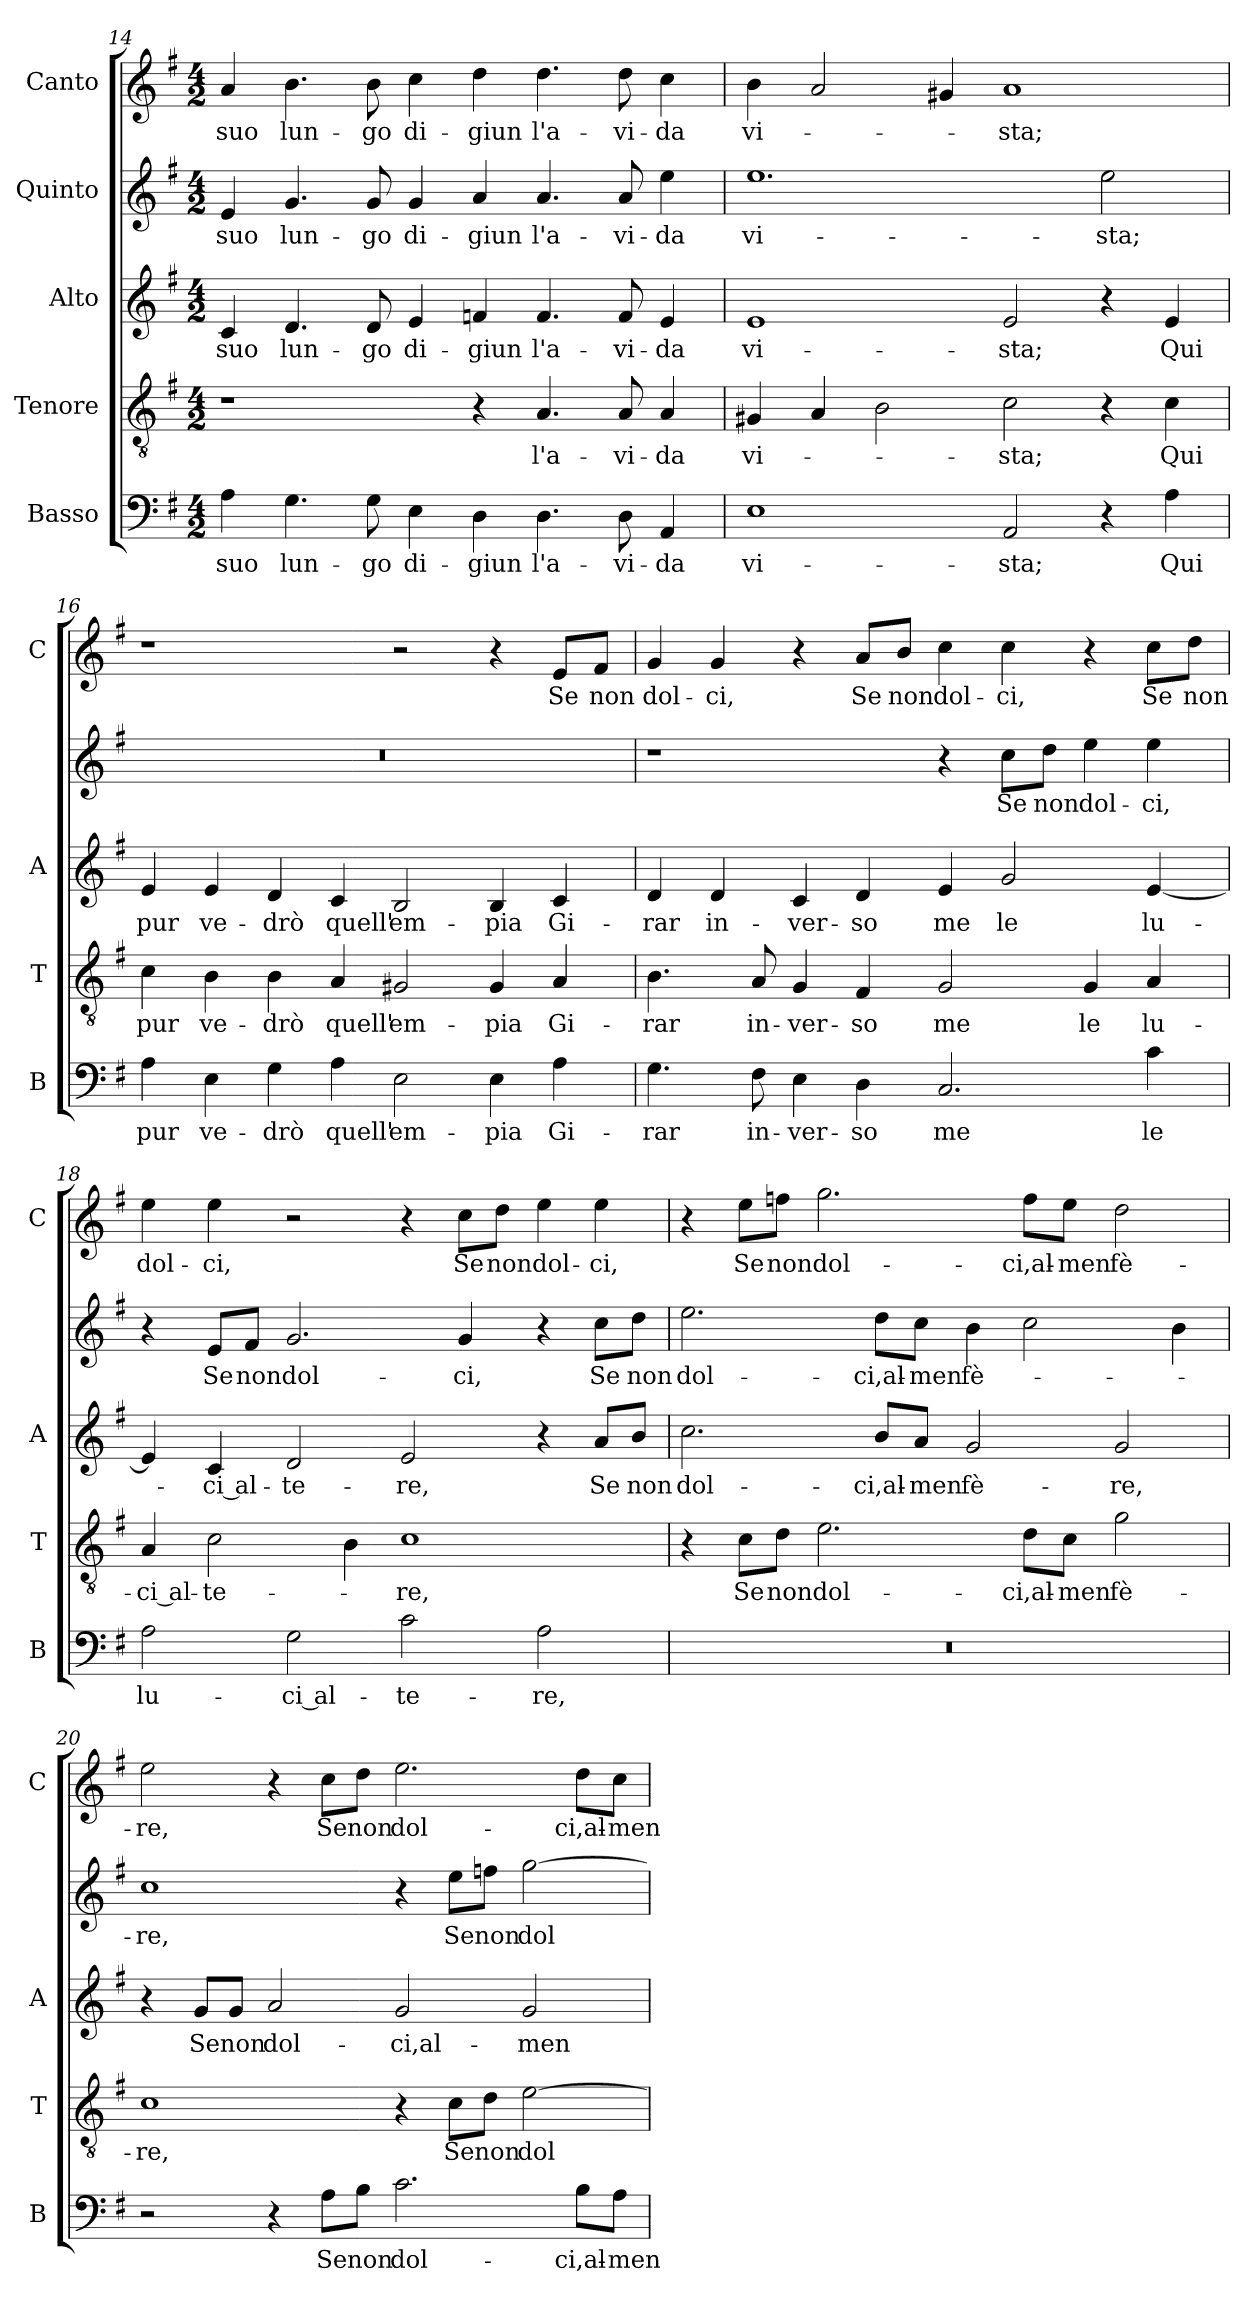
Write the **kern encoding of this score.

**kern	**text	**kern	**text	**kern	**text	**kern	**text	**kern	**text
*part5	*part5	*part4	*part4	*part3	*part3	*part2	*part2	*part1	*part1
*staff5	*staff5	*staff4	*staff4	*staff3	*staff3	*staff2	*staff2	*staff1	*staff1
*I"Basso	*	*I"Tenore	*	*I"Alto	*	*I"Quinto	*	*I"Canto	*
*I'B	*	*I'T	*	*I'A	*	*	*	*I'C	*
*clefF4	*	*clefGv2	*	*clefG2	*	*clefG2	*	*clefG2	*
*k[f#]	*	*k[f#]	*	*k[f#]	*	*k[f#]	*	*k[f#]	*
*G:	*	*G:	*	*G:	*	*G:	*	*G:	*
*M4/2	*	*M4/2	*	*M4/2	*	*M4/2	*	*M4/2	*
=14	=14	=14	=14	=14	=14	=14	=14	=14	=14
!	!LO:LY:b	!	!	!	!LO:LY:b	!	!LO:LY:b	!	!LO:LY:b
4A\	suo	1r	.	4c/	suo	4e/	suo	4a/	suo
!	!LO:LY:b	!	!	!	!LO:LY:b	!	!LO:LY:b	!	!LO:LY:b
4.G\	lun-	.	.	4.d/	lun-	4.g/	lun-	4.b\	lun-
!	!LO:LY:b	!	!	!	!LO:LY:b	!	!LO:LY:b	!	!LO:LY:b
8G\	-go	.	.	8d/	-go	8g/	-go	8b\	-go
!	!LO:LY:b	!	!	!	!LO:LY:b	!	!LO:LY:b	!	!LO:LY:b
4E\	di-	.	.	4e/	di-	4g/	di-	4cc\	di-
!	!LO:LY:b	!	!	!	!LO:LY:b	!	!LO:LY:b	!	!LO:LY:b
4D\	-giun	4r	.	4fn/	-giun	4a/	-giun	4dd\	-giun
!	!LO:LY:b	!	!LO:LY:b	!	!LO:LY:b	!	!LO:LY:b	!	!LO:LY:b
4.D\	l'a-	4.A/	l'a-	4.f/	l'a-	4.a/	l'a-	4.dd\	l'a-
!	!LO:LY:b	!	!LO:LY:b	!	!LO:LY:b	!	!LO:LY:b	!	!LO:LY:b
8D\	-vi-	8A/	-vi-	8f/	-vi-	8a/	-vi-	8dd\	-vi-
!	!LO:LY:b	!	!LO:LY:b	!	!LO:LY:b	!	!LO:LY:b	!	!LO:LY:b
4AA/	-da	4A/	-da	4e/	-da	4ee\	-da	4cc\	-da
!!LO:LB:g=z
=15	=15	=15	=15	=15	=15	=15	=15	=15	=15
!	!LO:LY:b	!	!LO:LY:b	!	!LO:LY:b	!	!LO:LY:b	!	!LO:LY:b
1E	vi-	4G#X/	vi-	1e	vi-	1.ee	vi-	4b\	vi-
.	.	4A/	.	.	.	.	.	2a/	.
.	.	2B\	.	.	.	.	.	.	.
.	.	.	.	.	.	.	.	4g#X/	.
!	!LO:LY:b	!	!LO:LY:b	!	!LO:LY:b	!	!	!	!LO:LY:b
2AA/	-sta;	2c\	-sta;	2e/	-sta;	.	.	1a	-sta;
!	!	!	!	!	!	!	!LO:LY:b	!	!
4r	.	4r	.	4r	.	2ee\	-sta;	.	.
!	!LO:LY:b	!	!LO:LY:b	!	!LO:LY:b	!	!	!	!
4A\	Qui	4c\	Qui	4e/	Qui	.	.	.	.
=16	=16	=16	=16	=16	=16	=16	=16	=16	=16
!	!LO:LY:b	!	!LO:LY:b	!	!LO:LY:b	!	!	!	!
4A\	pur	4c\	pur	4e/	pur	0r	.	1r	.
!	!LO:LY:b	!	!LO:LY:b	!	!LO:LY:b	!	!	!	!
4E\	ve-	4B\	ve-	4e/	ve-	.	.	.	.
!	!LO:LY:b	!	!LO:LY:b	!	!LO:LY:b	!	!	!	!
4G\	-drò	4B\	-drò	4d/	-drò	.	.	.	.
!	!LO:LY:b	!	!LO:LY:b	!	!LO:LY:b	!	!	!	!
4A\	quell'	4A/	quell'	4c/	quell'	.	.	.	.
!	!LO:LY:b	!	!LO:LY:b	!	!LO:LY:b	!	!	!	!
2E\	em-	2G#X/	em-	2B/	em-	.	.	2r	.
!	!LO:LY:b	!	!LO:LY:b	!	!LO:LY:b	!	!	!	!
4E\	-pia	4G#/	-pia	4B/	-pia	.	.	4r	.
!	!LO:LY:b	!	!LO:LY:b	!	!LO:LY:b	!	!	!	!LO:LY:b
4A\	Gi-	4A/	Gi-	4c/	Gi-	.	.	8e/L	Se
!	!	!	!	!	!	!	!	!	!LO:LY:b
.	.	.	.	.	.	.	.	8f#/J	non
=17	=17	=17	=17	=17	=17	=17	=17	=17	=17
!	!LO:LY:b	!	!LO:LY:b	!	!LO:LY:b	!	!	!	!LO:LY:b
4.G\	-rar	4.B\	-rar	4d/	-rar	1r	.	4g/	dol-
!	!	!	!	!	!LO:LY:b	!	!	!	!LO:LY:b
.	.	.	.	4d/	in-	.	.	4g/	-ci,
!	!LO:LY:b	!	!LO:LY:b	!	!	!	!	!	!
8F#\	in-	8A/	in-	.	.	.	.	.	.
!	!LO:LY:b	!	!LO:LY:b	!	!LO:LY:b	!	!	!	!
4E\	-ver-	4G/	-ver-	4c/	-ver-	.	.	4r	.
!	!LO:LY:b	!	!LO:LY:b	!	!LO:LY:b	!	!	!	!LO:LY:b
4D\	-so	4F#/	-so	4d/	-so	.	.	8a/L	Se
!	!	!	!	!	!	!	!	!	!LO:LY:b
.	.	.	.	.	.	.	.	8b/J	non
!	!LO:LY:b	!	!LO:LY:b	!	!LO:LY:b	!	!	!	!LO:LY:b
2.C/	me	2G/	me	4e/	me	4r	.	4cc\	dol-
!	!	!	!	!	!LO:LY:b	!	!LO:LY:b	!	!LO:LY:b
.	.	.	.	2g/	le	8cc\L	Se	4cc\	-ci,
!	!	!	!	!	!	!	!LO:LY:b	!	!
.	.	.	.	.	.	8dd\J	non	.	.
!	!	!	!LO:LY:b	!	!	!	!LO:LY:b	!	!
.	.	4G/	le	.	.	4ee\	dol-	4r	.
!	!LO:LY:b	!	!LO:LY:b	!	!LO:LY:b	!	!LO:LY:b	!	!LO:LY:b
4c\	le	4A/	lu-	[4e/	lu-	4ee\	-ci,	8cc\L	Se
!	!	!	!	!	!	!	!	!	!LO:LY:b
.	.	.	.	.	.	.	.	8dd\J	non
!!LO:LB:g=z
=18	=18	=18	=18	=18	=18	=18	=18	=18	=18
!	!LO:LY:b	!	!LO:LY:b	!	!	!	!	!	!LO:LY:b
2A\	lu-	4A/	-ci al-	4e/]	.	4r	.	4ee\	dol-
!	!	!	!LO:LY:b	!	!LO:LY:b	!	!LO:LY:b	!	!LO:LY:b
.	.	2c\	-te-	4c/	-ci al-	8e/L	Se	4ee\	-ci,
!	!	!	!	!	!	!	!LO:LY:b	!	!
.	.	.	.	.	.	8f#/J	non	.	.
!	!LO:LY:b	!	!	!	!LO:LY:b	!	!LO:LY:b	!	!
2G\	-ci al-	.	.	2d/	-te-	2.g/	dol-	2r	.
.	.	4B\	.	.	.	.	.	.	.
!	!LO:LY:b	!	!LO:LY:b	!	!LO:LY:b	!	!	!	!
2c\	-te-	1c	-re,	2e/	-re,	.	.	4r	.
!	!	!	!	!	!	!	!LO:LY:b	!	!LO:LY:b
.	.	.	.	.	.	4g/	-ci,	8cc\L	Se
!	!	!	!	!	!	!	!	!	!LO:LY:b
.	.	.	.	.	.	.	.	8dd\J	non
!	!LO:LY:b	!	!	!	!	!	!	!	!LO:LY:b
2A\	-re,	.	.	4r	.	4r	.	4ee\	dol-
!	!	!	!	!	!LO:LY:b	!	!LO:LY:b	!	!LO:LY:b
.	.	.	.	8a/L	Se	8cc\L	Se	4ee\	-ci,
!	!	!	!	!	!LO:LY:b	!	!LO:LY:b	!	!
.	.	.	.	8b/J	non	8dd\J	non	.	.
=19	=19	=19	=19	=19	=19	=19	=19	=19	=19
!	!	!	!	!	!LO:LY:b	!	!LO:LY:b	!	!
0r	.	4r	.	2.cc\	dol-	2.ee\	dol-	4r	.
!	!	!	!LO:LY:b	!	!	!	!	!	!LO:LY:b
.	.	8c\L	Se	.	.	.	.	8ee\L	Se
!	!	!	!LO:LY:b	!	!	!	!	!	!LO:LY:b
.	.	8d\J	non	.	.	.	.	8ffn\J	non
!	!	!	!LO:LY:b	!	!	!	!	!	!LO:LY:b
.	.	2.e\	dol-	.	.	.	.	2.gg\	dol-
!	!	!	!	!	!LO:LY:b	!	!LO:LY:b	!	!
.	.	.	.	8b/L	-ci,al-	8dd\L	-ci,al-	.	.
!	!	!	!	!	!LO:LY:b	!	!LO:LY:b	!	!
.	.	.	.	8a/J	-men	8cc\J	-men	.	.
!	!	!	!	!	!LO:LY:b	!	!LO:LY:b	!	!
.	.	.	.	2g/	fè-	4b\	fè-	.	.
!	!	!	!LO:LY:b	!	!	!	!	!	!LO:LY:b
.	.	8d\L	-ci,al-	.	.	2cc\	.	8ff\L	-ci,al-
!	!	!	!LO:LY:b	!	!	!	!	!	!LO:LY:b
.	.	8c\J	-men	.	.	.	.	8ee\J	-men
!	!	!	!LO:LY:b	!	!LO:LY:b	!	!	!	!LO:LY:b
.	.	2g\	fè-	2g/	-re,	.	.	2dd\	fè-
.	.	.	.	.	.	4b\	.	.	.
!!LO:PB:g=z
=20	=20	=20	=20	=20	=20	=20	=20	=20	=20
!	!	!	!LO:LY:b	!	!	!	!LO:LY:b	!	!LO:LY:b
2r	.	1c	-re,	4r	.	1cc	-re,	2ee\	-re,
!	!	!	!	!	!LO:LY:b	!	!	!	!
.	.	.	.	8g/L	Se	.	.	.	.
!	!	!	!	!	!LO:LY:b	!	!	!	!
.	.	.	.	8g/J	non	.	.	.	.
!	!	!	!	!	!LO:LY:b	!	!	!	!
4r	.	.	.	2a/	dol-	.	.	4r	.
!	!LO:LY:b	!	!	!	!	!	!	!	!LO:LY:b
8A\L	Se	.	.	.	.	.	.	8cc\L	Se
!	!LO:LY:b	!	!	!	!	!	!	!	!LO:LY:b
8B\J	non	.	.	.	.	.	.	8dd\J	non
!	!LO:LY:b	!	!	!	!LO:LY:b	!	!	!	!LO:LY:b
2.c\	dol-	4r	.	2g/	-ci,al-	4r	.	2.ee\	dol-
!	!	!	!LO:LY:b	!	!	!	!LO:LY:b	!	!
.	.	8c\L	Se	.	.	8ee\L	Se	.	.
!	!	!	!LO:LY:b	!	!	!	!LO:LY:b	!	!
.	.	8d\J	non	.	.	8ffn\J	non	.	.
!	!	!	!LO:LY:b	!	!LO:LY:b	!	!LO:LY:b	!	!
.	.	[2e\	dol-	2g/	-men	[2gg\	dol-	.	.
!	!LO:LY:b	!	!	!	!	!	!	!	!LO:LY:b
8B\L	-ci,al-	.	.	.	.	.	.	8dd\L	-ci,al-
!	!LO:LY:b	!	!	!	!	!	!	!	!LO:LY:b
8A\J	-men	.	.	.	.	.	.	8cc\J	-men
=	=	=	=	=	=	=	=	=	=
*-	*-	*-	*-	*-	*-	*-	*-	*-	*-
